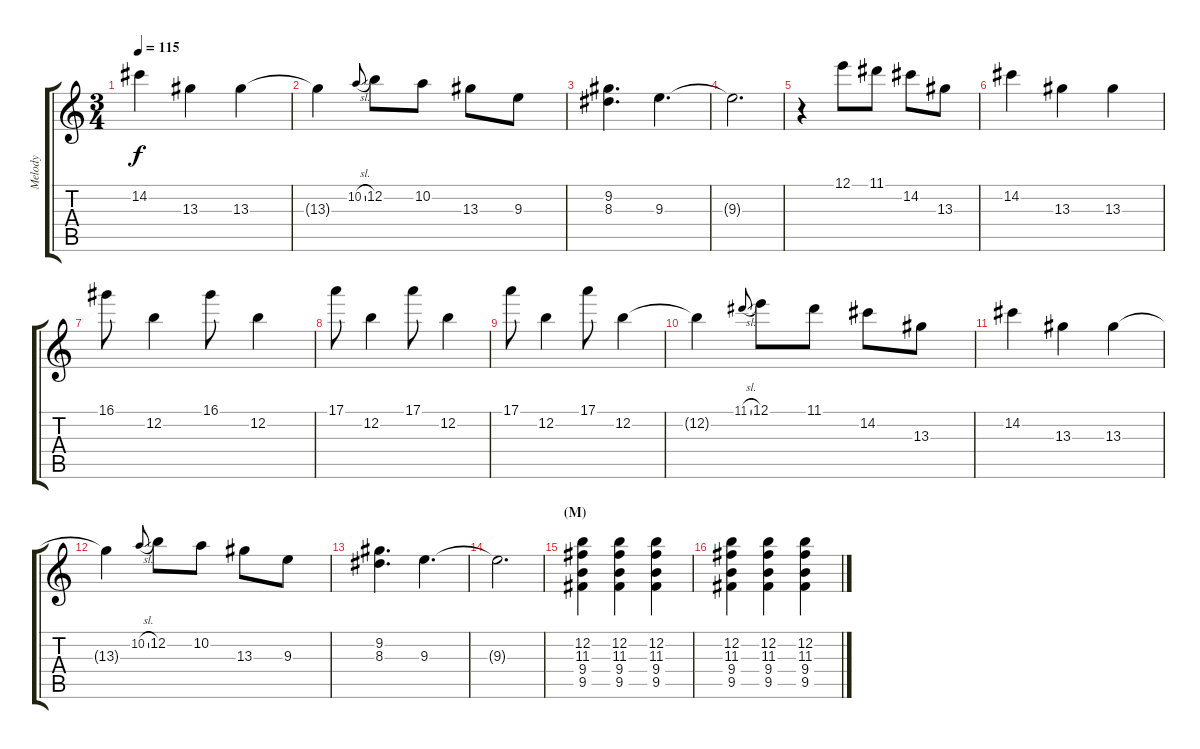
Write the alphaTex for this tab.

\track ("Melody" "Melody") {instrument electricguitarjazz}
\staff {score tabs}
\tuning (E4 B3 G3 D3 A2 E2) {hide}
\ts (3 4)
\tempo 115
\clef g2
\ks c
14.2.4{dy f} 13.3.4 13.3.4 |
13.3{t}.4 10.2{sl}.8{gr onbeat} 12.2.8 10.2.8 13.3.8 9.3.8 |
(9.2 8.3).4{d} 9.3.4{d} |
9.3{t}.2{d} |
r.4 12.1.8 11.1.8 14.2.8 13.3.8 |
14.2.4 13.3.4 13.3.4 |
16.1.8 12.2.4 16.1.8 12.2.4 |
17.1.8 12.2.4 17.1.8 12.2.4 |
17.1.8 12.2.4 17.1.8 12.2.4 |
12.2{t}.4 11.1{sl}.8{gr onbeat} 12.1.8 11.1.8 14.2.8 13.3.8 |
14.2.4 13.3.4 13.3.4 |
13.3{t}.4 10.2{sl}.8{gr onbeat} 12.2.8 10.2.8 13.3.8 9.3.8 |
(9.2 8.3).4{d} 9.3.4{d} |
9.3{t}.2{d} |
\section ("" "(M)")
(12.2 11.3 9.4 9.5).4 (12.2 11.3 9.4 9.5).4 (12.2 11.3 9.4 9.5).4 |
(12.2 11.3 9.4 9.5).4 (12.2 11.3 9.4 9.5).4 (12.2 11.3 9.4 9.5).4
